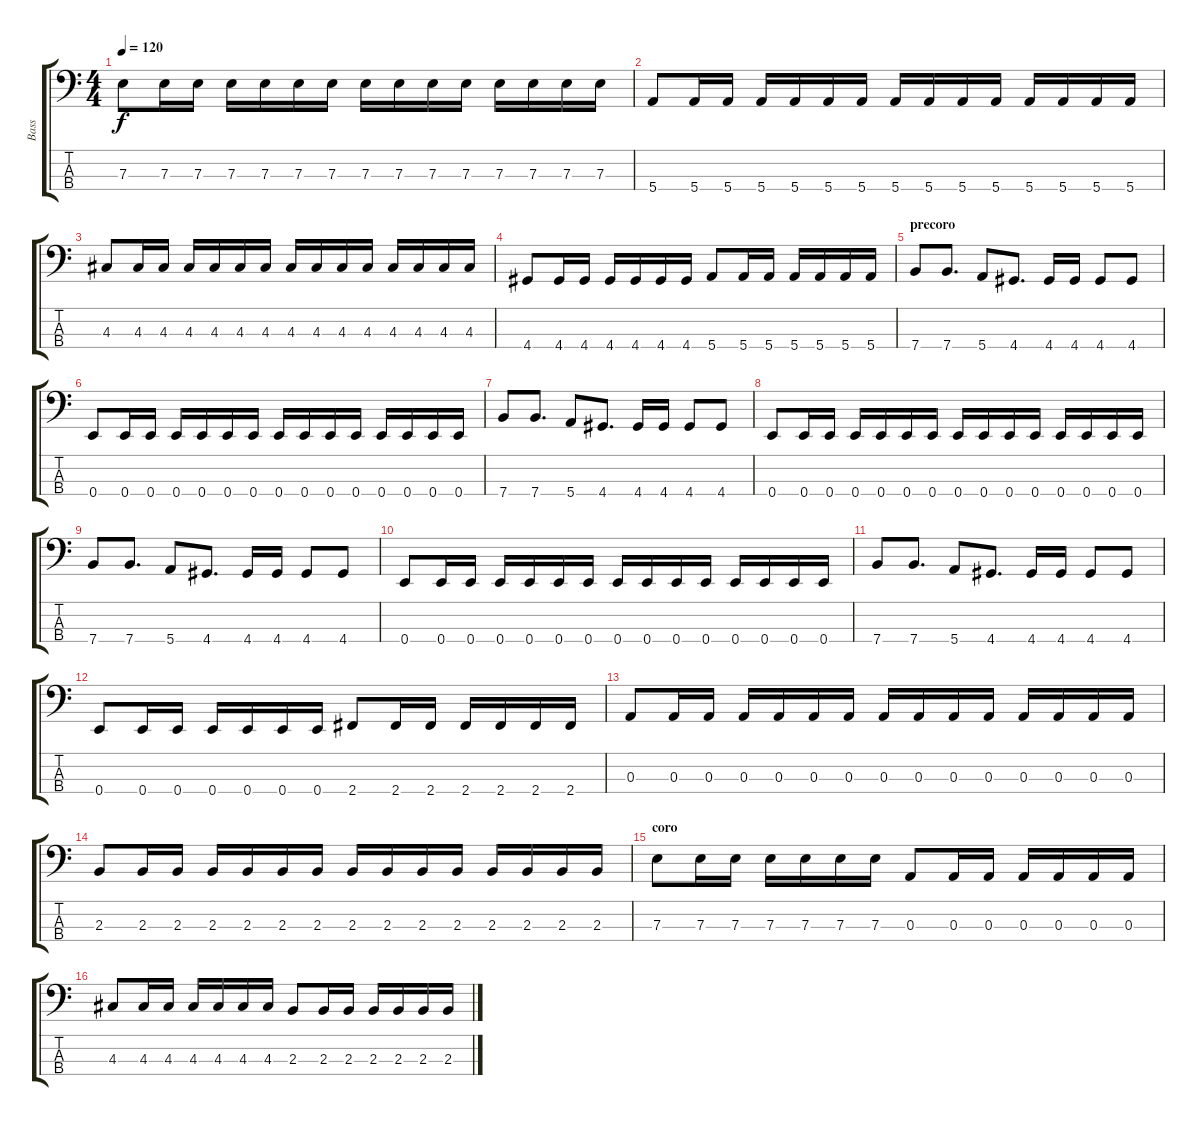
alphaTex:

\track ("Bass" "Bass") {instrument electricbasspick}
\staff {score tabs}
\tuning (G2 D2 A1 E1) {hide}
\ts (4 4)
\tempo 120
\clef f4
\ks c
7.3.8{dy f} 7.3.16 7.3.16 7.3.16 7.3.16 7.3.16 7.3.16 7.3.16 7.3.16 7.3.16 7.3.16 7.3.16 7.3.16 7.3.16 7.3.16 |
5.4.8 5.4.16 5.4.16 5.4.16 5.4.16 5.4.16 5.4.16 5.4.16 5.4.16 5.4.16 5.4.16 5.4.16 5.4.16 5.4.16 5.4.16 |
4.3.8 4.3.16 4.3.16 4.3.16 4.3.16 4.3.16 4.3.16 4.3.16 4.3.16 4.3.16 4.3.16 4.3.16 4.3.16 4.3.16 4.3.16 |
4.4.8 4.4.16 4.4.16 4.4.16 4.4.16 4.4.16 4.4.16 5.4.8 5.4.16 5.4.16 5.4.16 5.4.16 5.4.16 5.4.16 |
\section ("" "precoro")
7.4.8 7.4.8{d} 5.4.8 4.4.8{d} 4.4.16 4.4.16 4.4.8 4.4.8 |
0.4.8 0.4.16 0.4.16 0.4.16 0.4.16 0.4.16 0.4.16 0.4.16 0.4.16 0.4.16 0.4.16 0.4.16 0.4.16 0.4.16 0.4.16 |
7.4.8 7.4.8{d} 5.4.8 4.4.8{d} 4.4.16 4.4.16 4.4.8 4.4.8 |
0.4.8 0.4.16 0.4.16 0.4.16 0.4.16 0.4.16 0.4.16 0.4.16 0.4.16 0.4.16 0.4.16 0.4.16 0.4.16 0.4.16 0.4.16 |
7.4.8 7.4.8{d} 5.4.8 4.4.8{d} 4.4.16 4.4.16 4.4.8 4.4.8 |
0.4.8 0.4.16 0.4.16 0.4.16 0.4.16 0.4.16 0.4.16 0.4.16 0.4.16 0.4.16 0.4.16 0.4.16 0.4.16 0.4.16 0.4.16 |
7.4.8 7.4.8{d} 5.4.8 4.4.8{d} 4.4.16 4.4.16 4.4.8 4.4.8 |
0.4.8 0.4.16 0.4.16 0.4.16 0.4.16 0.4.16 0.4.16 2.4.8 2.4.16 2.4.16 2.4.16 2.4.16 2.4.16 2.4.16 |
0.3.8 0.3.16 0.3.16 0.3.16 0.3.16 0.3.16 0.3.16 0.3.16 0.3.16 0.3.16 0.3.16 0.3.16 0.3.16 0.3.16 0.3.16 |
2.3.8 2.3.16 2.3.16 2.3.16 2.3.16 2.3.16 2.3.16 2.3.16 2.3.16 2.3.16 2.3.16 2.3.16 2.3.16 2.3.16 2.3.16 |
\section ("" "coro")
7.3.8 7.3.16 7.3.16 7.3.16 7.3.16 7.3.16 7.3.16 0.3.8 0.3.16 0.3.16 0.3.16 0.3.16 0.3.16 0.3.16 |
4.3.8 4.3.16 4.3.16 4.3.16 4.3.16 4.3.16 4.3.16 2.3.8 2.3.16 2.3.16 2.3.16 2.3.16 2.3.16 2.3.16
